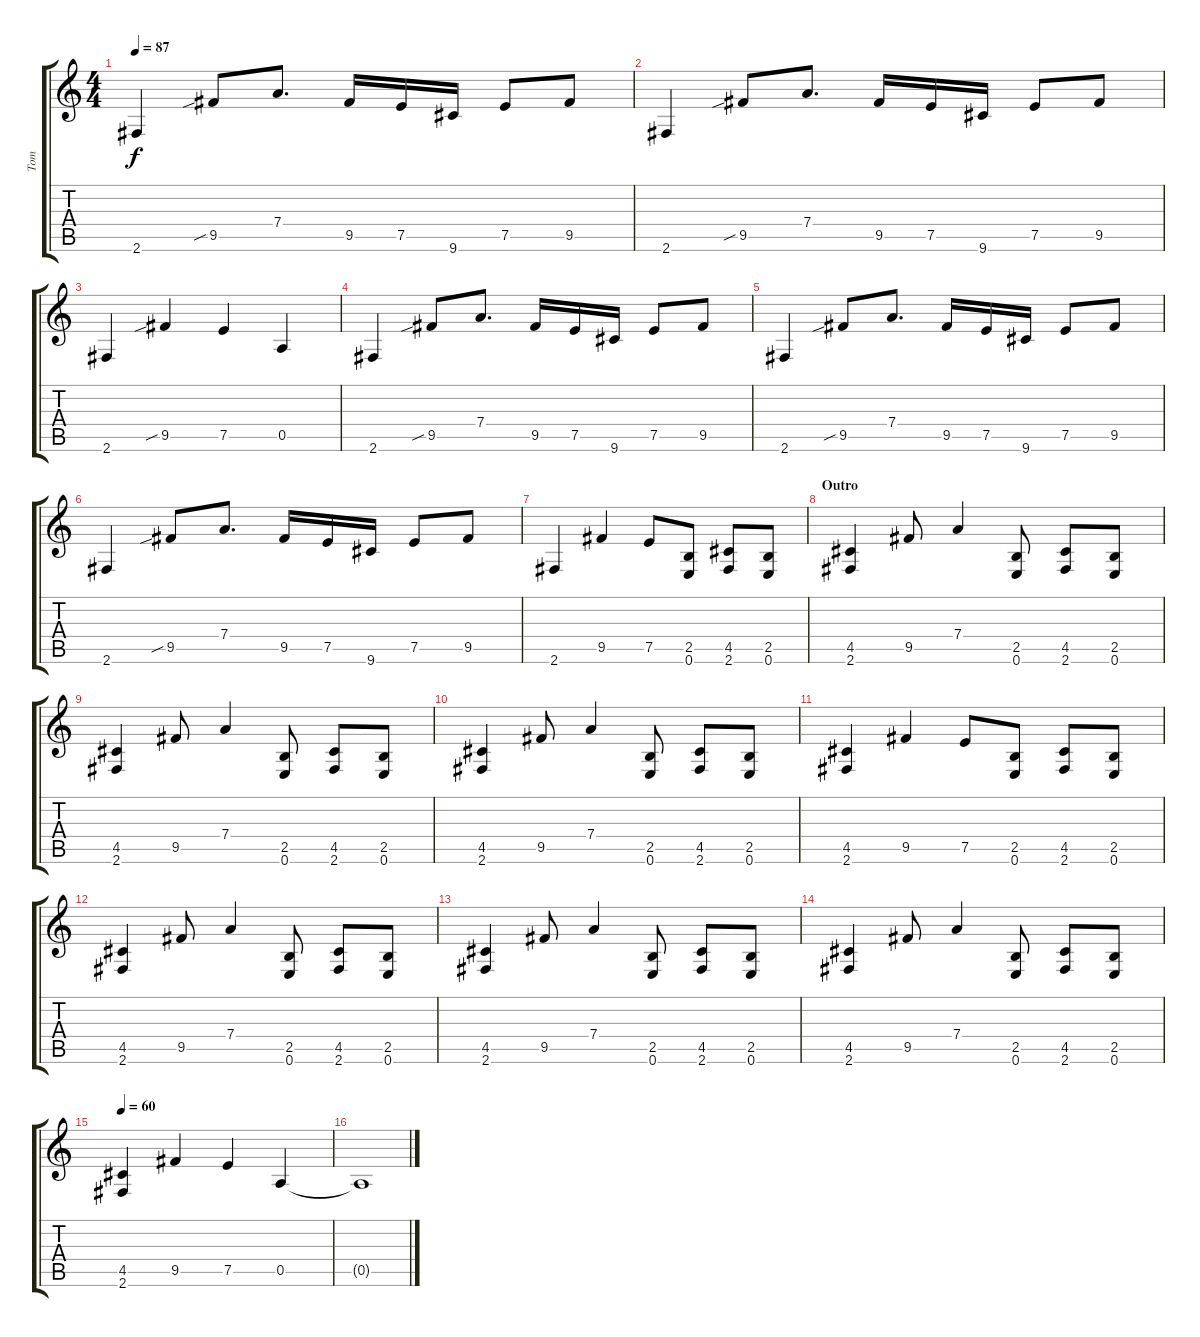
\track ("Tom" "Tom") {instrument overdrivenguitar}
\staff {score tabs}
\tuning (E4 B3 G3 D3 A2 E2) {hide}
\ts (4 4)
\tempo 87
\clef g2
\ks c
2.6.4{dy f} 9.5{sib}.8 7.4.8{d} 9.5.16 7.5.16 9.6.16 7.5.8 9.5.8 |
2.6.4 9.5{sib}.8 7.4.8{d} 9.5.16 7.5.16 9.6.16 7.5.8 9.5.8 |
2.6.4 9.5{sib}.4 7.5.4 0.5.4 |
2.6.4 9.5{sib}.8 7.4.8{d} 9.5.16 7.5.16 9.6.16 7.5.8 9.5.8 |
2.6.4 9.5{sib}.8 7.4.8{d} 9.5.16 7.5.16 9.6.16 7.5.8 9.5.8 |
2.6.4 9.5{sib}.8 7.4.8{d} 9.5.16 7.5.16 9.6.16 7.5.8 9.5.8 |
2.6.4 9.5.4 7.5.8 (2.5 0.6).8 (4.5 2.6).8 (2.5 0.6).8 |
\section ("" "Outro")
(4.5 2.6).4 9.5.8 7.4.4 (2.5 0.6).8 (4.5 2.6).8 (2.5 0.6).8 |
(4.5 2.6).4 9.5.8 7.4.4 (2.5 0.6).8 (4.5 2.6).8 (2.5 0.6).8 |
(4.5 2.6).4 9.5.8 7.4.4 (2.5 0.6).8 (4.5 2.6).8 (2.5 0.6).8 |
(4.5 2.6).4 9.5.4 7.5.8 (2.5 0.6).8 (4.5 2.6).8 (2.5 0.6).8 |
(4.5 2.6).4 9.5.8 7.4.4 (2.5 0.6).8 (4.5 2.6).8 (2.5 0.6).8 |
(4.5 2.6).4 9.5.8 7.4.4 (2.5 0.6).8 (4.5 2.6).8 (2.5 0.6).8 |
(4.5 2.6).4 9.5.8 7.4.4 (2.5 0.6).8 (4.5 2.6).8 (2.5 0.6).8 |
\tempo 60
(4.5 2.6).4 9.5.4 7.5.4 0.5.4 |
0.5{t}.1
